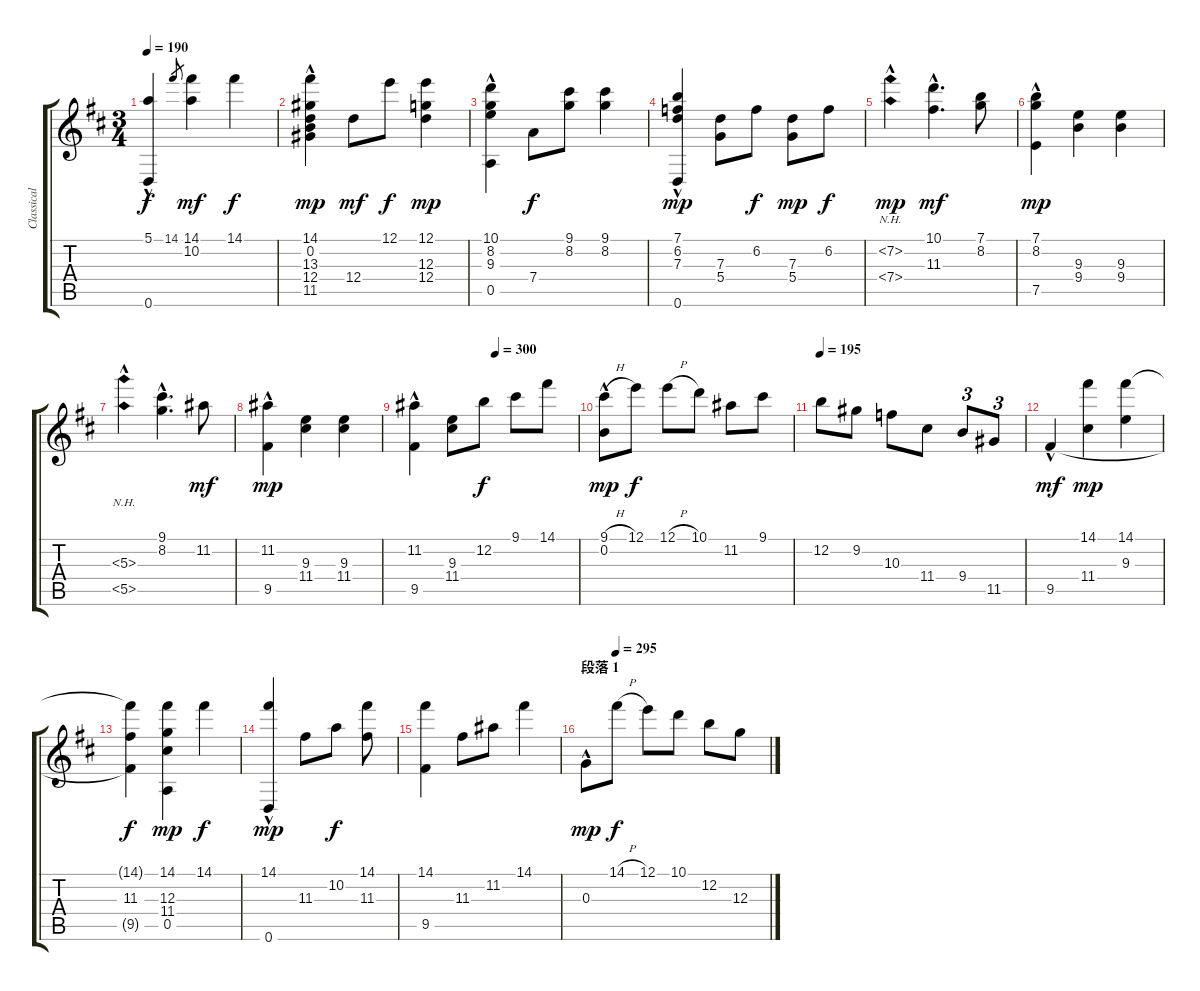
\track ("Classical guitar" "Classical ") {instrument acousticguitarnylon}
\staff {score tabs}
\tuning (E4 B3 G3 D3 A2 D2) {hide}
\ts (3 4)
\tempo 190
\clef g2
\ks bminor
(5.1 0.6{hac t}).4{dy f} 14.1.8{gr} (14.1 10.2).4{dy mf} 14.1.4{dy f} |
(14.1{hac} 0.2 13.3 12.4 11.5).4{dy mp} 12.4.8{dy mf} 12.1.8{dy f} (12.1 12.3 12.4).4{dy mp} |
(10.1 8.2{hac} 9.3{hac} 0.5).4 7.4.8{dy f} (9.1 8.2).8 (9.1 8.2).4 |
(7.1{hac} 6.2 7.3 0.6{hac}).4{dy mp} (7.3 5.4).8 6.2.8{dy f} (7.3 5.4).8{dy mp} 6.2.8{dy f} |
(7.2{nh hac} 7.4{nh hac}).4{dy mp} (10.1{hac} 11.3{hac}).4{d dy mf} (7.1 8.2).8 |
(7.1{hac} 8.2{hac} 7.5{hac}).4{dy mp} (9.3 9.4).4 (9.3 9.4).4 |
(5.3{nh hac} 5.5{nh hac}).4 (9.1{hac} 8.2{hac}).4{d} 11.2.8{dy mf} |
(11.2{hac} 9.5{hac}).4{dy mp} (9.3 11.4).4 (9.3 11.4).4 |
\tempo (300 0.5)
(11.2{hac} 9.5{hac}).4 (9.3 11.4).8 12.2.8{dy f} 9.1.8 14.1.8 |
(9.1{h} 0.2{hac}).8{dy mp} 12.1.8{dy f} 12.1{h}.8 10.1.8 11.2.8 9.1.8 |
\tempo 195
12.2.8 9.2.8 10.3.8 11.4.8 9.4.8{tu (3 2)} 11.5.8{tu (3 2)} |
9.5{hac}.4{dy mf} (14.1 11.4).4{dy mp} (14.1 9.3).4 |
(14.1{t} 11.3 9.5{t}).4{dy f} (14.1 12.3 11.4 0.5).4{dy mp} 14.1.4{dy f} |
(14.1{hac} 0.6{hac}).4{dy mp} 11.3.8 10.2.8{dy f} (14.1 11.3).8 |
(14.1 9.5).4 11.3.8 11.2.8 14.1.4 |
\section ("" "段落 1")
\tempo (295 0.16666666666666666)
0.3{hac}.8{dy mp} 14.1{h}.8{dy f} 12.1.8 10.1.8 12.2.8 12.3.8
